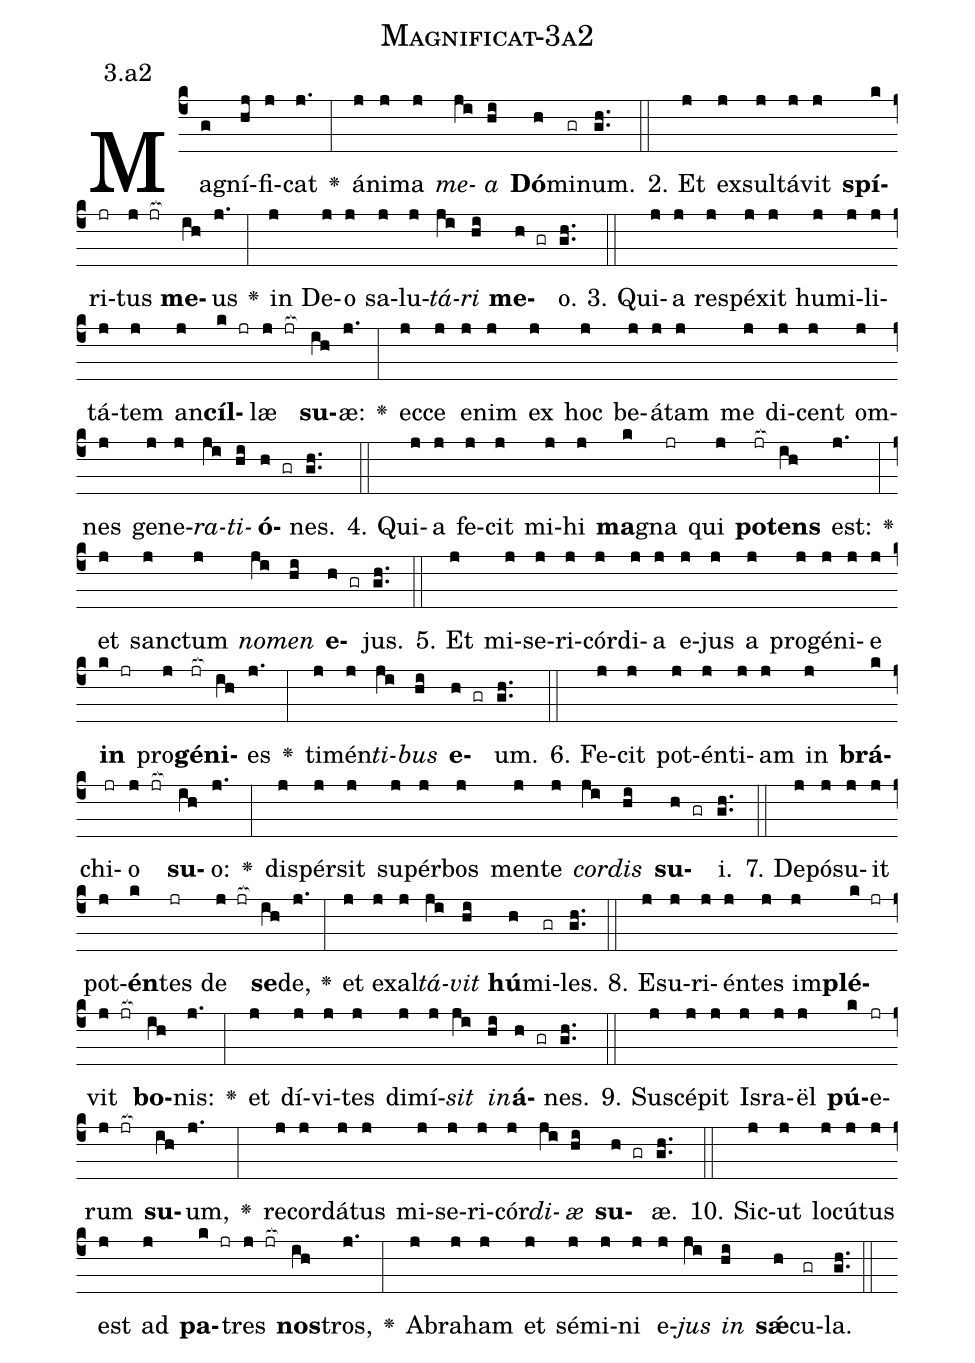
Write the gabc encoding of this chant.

name: Magnificat-3a2;
annotation: 3.a2;
%%
(c4)Ma(g)gní(hj)fi(j)cat(j.) <v>\greheightstar</v>(:) á(j)ni(j)ma(j) <i>me</i>(ji)<i>a</i>(hi) <b>Dó</b>(h)mi(gr)num.(gh..) (::)
2. Et(j) ex(j)sul(j)tá(j)vit(j) <b>spí</b>(k)ri(jr)tus(j jr[ocb:1{]) <b>me</b>(ih[ocb:0}])us(j.) <v>\greheightstar</v>(:) in(j) De(j)o(j) sa(j)lu(j)<i>tá</i>(ji)<i>ri</i>(hi) <b>me</b>(h gr)o.(gh..) (::)
3. Qui(j)a(j) re(j)spé(j)xit(j) hu(j)mi(j)li(j)tá(j)tem(j) an(j)<b>cíl</b>(k jr)læ(j jr[ocb:1{]) <b>su</b>(ih[ocb:0}])æ:(j.) <v>\greheightstar</v>(:) ec(j)ce(j) e(j)nim(j) ex(j) hoc(j) be(j)á(j)tam(j) me(j) di(j)cent(j) om(j)nes(j) ge(j)ne(j)<i>ra</i>(ji)<i>ti</i>(hi)<b>ó</b>(h gr)nes.(gh..) (::)
4. Qui(j)a(j) fe(j)cit(j) mi(j)hi(j) <b>ma</b>(k)gna(jr) qui(j) <b>pot</b>(jr[ocb:1{])<b>ens</b>(ih[ocb:0}]) est:(j.) <v>\greheightstar</v>(:) et(j) sanc(j)tum(j) <i>no</i>(ji)<i>men</i>(hi) <b>e</b>(h gr)jus.(gh..) (::)
5. Et(j) mi(j)se(j)ri(j)cór(j)di(j)a(j) e(j)jus(j) a(j) pro(j)gé(j)ni(j)e(j) <b>in</b>(k jr) pro(j)<b>gé</b>(jr[ocb:1{])<b>ni</b>(ih[ocb:0}])es(j.) <v>\greheightstar</v>(:) ti(j)mén(j)<i>ti</i>(ji)<i>bus</i>(hi) <b>e</b>(h gr)um.(gh..) (::)
6. Fe(j)cit(j) pot(j)én(j)ti(j)am(j) in(j) <b>brá</b>(k)chi(jr)o(j jr[ocb:1{]) <b>su</b>(ih[ocb:0}])o:(j.) <v>\greheightstar</v>(:) di(j)spér(j)sit(j) su(j)pér(j)bos(j) men(j)te(j) <i>cor</i>(ji)<i>dis</i>(hi) <b>su</b>(h gr)i.(gh..) (::)
7. De(j)pó(j)su(j)it(j) pot(j)<b>én</b>(k)tes(jr) de(j jr[ocb:1{]) <b>se</b>(ih[ocb:0}])de,(j.) <v>\greheightstar</v>(:) et(j) ex(j)al(j)<i>tá</i>(ji)<i>vit</i>(hi) <b>hú</b>(h)mi(gr)les.(gh..) (::)
8. E(j)su(j)ri(j)én(j)tes(j) im(j)<b>plé</b>(k jr)vit(j jr[ocb:1{]) <b>bo</b>(ih[ocb:0}])nis:(j.) <v>\greheightstar</v>(:) et(j) dí(j)vi(j)tes(j) di(j)mí(j)<i>sit</i>(ji) <i>in</i>(hi)<b>á</b>(h gr)nes.(gh..) (::)
9. Su(j)scé(j)pit(j) Is(j)ra(j)ël(j) <b>pú</b>(k)e(jr)rum(j jr[ocb:1{]) <b>su</b>(ih[ocb:0}])um,(j.) <v>\greheightstar</v>(:) re(j)cor(j)dá(j)tus(j) mi(j)se(j)ri(j)cór(j)<i>di</i>(ji)<i>æ</i>(hi) <b>su</b>(h gr)æ.(gh..) (::)
10. Sic(j)ut(j) lo(j)cú(j)tus(j) est(j) ad(j) <b>pa</b>(k jr)tres(j jr[ocb:1{]) <b>nos</b>(ih[ocb:0}])tros,(j.) <v>\greheightstar</v>(:) A(j)bra(j)ham(j) et(j) sé(j)mi(j)ni(j) e(j)<i>jus</i>(ji) <i>in</i>(hi) <b>sǽ</b>(h)cu(gr)la.(gh..) (::)
